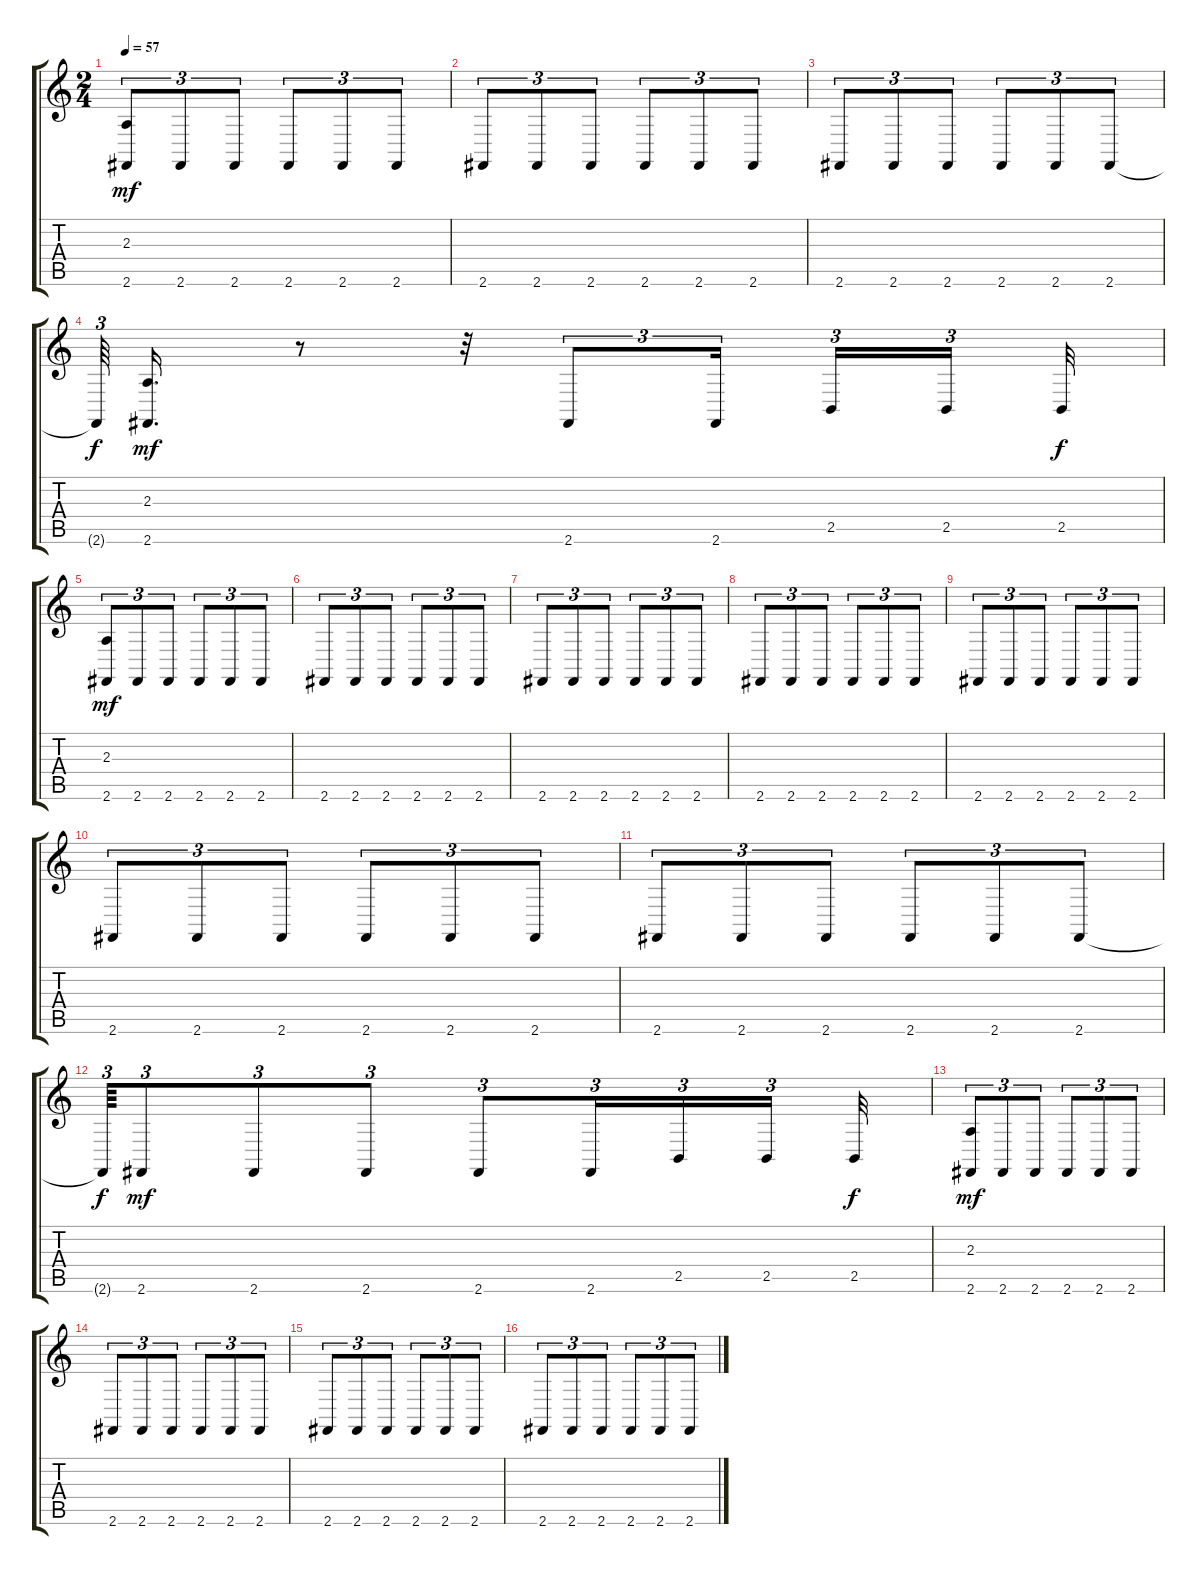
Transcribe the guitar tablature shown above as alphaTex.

\track "" {instrument acousticgrandpiano}
\staff {score tabs}
\tuning (E4 B3 G3 D3 A2 E2) {hide}
\ts (2 4)
\tempo 57
\clef g2
\ks c
(2.3 2.6).8{tu (3 2) dy mf} 2.6.8{tu (3 2)} 2.6.8{tu (3 2)} 2.6.8{tu (3 2)} 2.6.8{tu (3 2)} 2.6.8{tu (3 2)} |
2.6.8{tu (3 2)} 2.6.8{tu (3 2)} 2.6.8{tu (3 2)} 2.6.8{tu (3 2)} 2.6.8{tu (3 2)} 2.6.8{tu (3 2)} |
2.6.8{tu (3 2)} 2.6.8{tu (3 2)} 2.6.8{tu (3 2)} 2.6.8{tu (3 2)} 2.6.8{tu (3 2)} 2.6.8{tu (3 2)} |
2.6{t}.64{tu (3 2) dy f} (2.3 2.6).16{d dy mf} r.8 r.32 2.6.8{tu (3 2)} 2.6.16{tu (3 2)} 2.5.16{tu (3 2)} 2.5.16{tu (3 2)} 2.5.32{dy f} |
(2.3 2.6).8{tu (3 2) dy mf} 2.6.8{tu (3 2)} 2.6.8{tu (3 2)} 2.6.8{tu (3 2)} 2.6.8{tu (3 2)} 2.6.8{tu (3 2)} |
2.6.8{tu (3 2)} 2.6.8{tu (3 2)} 2.6.8{tu (3 2)} 2.6.8{tu (3 2)} 2.6.8{tu (3 2)} 2.6.8{tu (3 2)} |
2.6.8{tu (3 2)} 2.6.8{tu (3 2)} 2.6.8{tu (3 2)} 2.6.8{tu (3 2)} 2.6.8{tu (3 2)} 2.6.8{tu (3 2)} |
2.6.8{tu (3 2)} 2.6.8{tu (3 2)} 2.6.8{tu (3 2)} 2.6.8{tu (3 2)} 2.6.8{tu (3 2)} 2.6.8{tu (3 2)} |
2.6.8{tu (3 2)} 2.6.8{tu (3 2)} 2.6.8{tu (3 2)} 2.6.8{tu (3 2)} 2.6.8{tu (3 2)} 2.6.8{tu (3 2)} |
2.6.8{tu (3 2)} 2.6.8{tu (3 2)} 2.6.8{tu (3 2)} 2.6.8{tu (3 2)} 2.6.8{tu (3 2)} 2.6.8{tu (3 2)} |
2.6.8{tu (3 2)} 2.6.8{tu (3 2)} 2.6.8{tu (3 2)} 2.6.8{tu (3 2)} 2.6.8{tu (3 2)} 2.6.8{tu (3 2)} |
2.6{t}.64{tu (3 2) dy f} 2.6.8{tu (3 2) dy mf} 2.6.8{tu (3 2)} 2.6.8{tu (3 2)} 2.6.8{tu (3 2)} 2.6.16{tu (3 2)} 2.5.16{tu (3 2)} 2.5.16{tu (3 2)} 2.5.32{dy f} |
(2.3 2.6).8{tu (3 2) dy mf} 2.6.8{tu (3 2)} 2.6.8{tu (3 2)} 2.6.8{tu (3 2)} 2.6.8{tu (3 2)} 2.6.8{tu (3 2)} |
2.6.8{tu (3 2)} 2.6.8{tu (3 2)} 2.6.8{tu (3 2)} 2.6.8{tu (3 2)} 2.6.8{tu (3 2)} 2.6.8{tu (3 2)} |
2.6.8{tu (3 2)} 2.6.8{tu (3 2)} 2.6.8{tu (3 2)} 2.6.8{tu (3 2)} 2.6.8{tu (3 2)} 2.6.8{tu (3 2)} |
2.6.8{tu (3 2)} 2.6.8{tu (3 2)} 2.6.8{tu (3 2)} 2.6.8{tu (3 2)} 2.6.8{tu (3 2)} 2.6.8{tu (3 2)}
